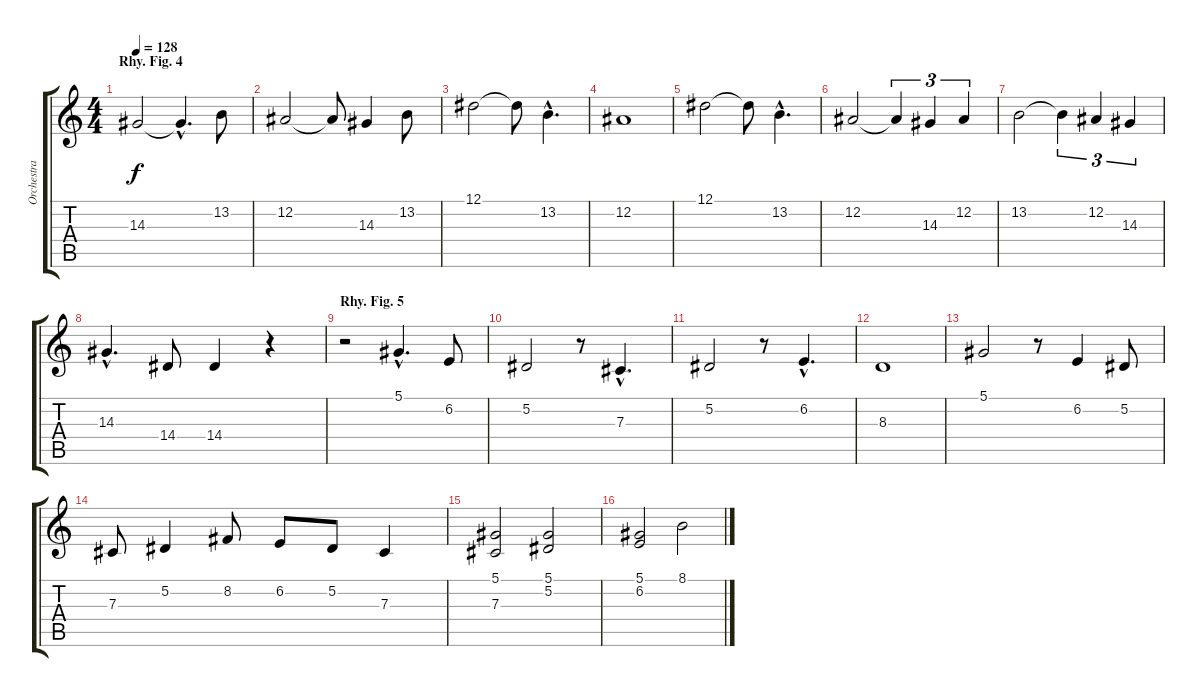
\track ("Orchestra 2 (Strings)" "Orchestra ") {instrument stringensemble1}
\staff {score tabs}
\tuning (Eb4 Bb3 Gb3 Db3 Ab2 Eb2) {hide}
\ts (4 4)
\section ("" "Rhy. Fig. 4")
\tempo 128
\clef g2
\ks c
14.3.2{dy f} 14.3{hac t}.4{d} 13.2.8 |
12.2.2 12.2{t}.8 14.3.4 13.2.8 |
12.1.2 12.1{t}.8 13.2{hac}.4{d} |
12.2.1 |
12.1.2 12.1{t}.8 13.2{hac}.4{d} |
12.2.2 12.2{t}.4{tu (3 2)} 14.3.4{tu (3 2)} 12.2.4{tu (3 2)} |
13.2.2 13.2{t}.4{tu (3 2)} 12.2.4{tu (3 2)} 14.3.4{tu (3 2)} |
14.3{hac}.4{d} 14.4.8 14.4.4 r.4 |
\section ("" "Rhy. Fig. 5")
r.2 5.1{hac}.4{d} 6.2.8 |
5.2.2 r.8 7.3{hac}.4{d} |
5.2.2 r.8 6.2{hac}.4{d} |
8.3.1 |
5.1.2 r.8 6.2.4 5.2.8 |
7.3.8 5.2.4 8.2.8 6.2.8 5.2.8 7.3.4 |
(5.1 7.3).2 (5.1 5.2).2 |
(5.1 6.2).2 8.1.2
